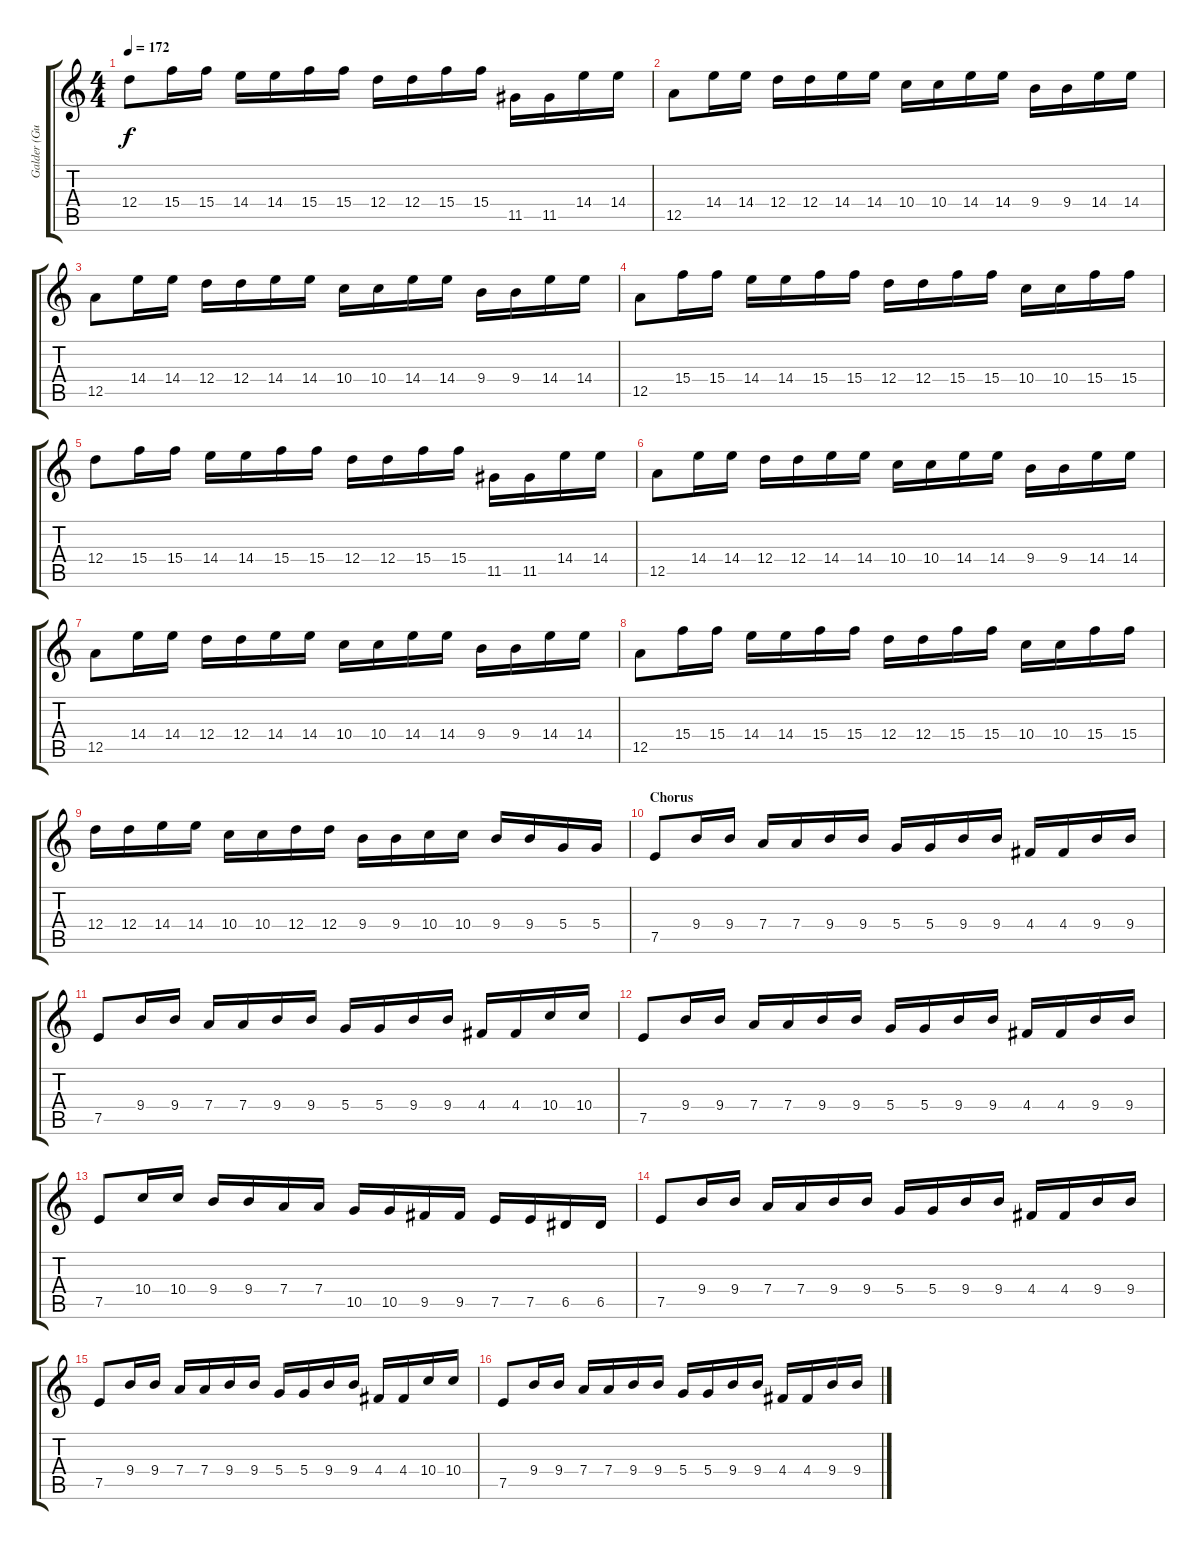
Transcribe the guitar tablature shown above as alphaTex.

\track ("Galder (Guitar1)" "Galder (Gu") {instrument distortionguitar}
\staff {score tabs}
\tuning (E4 B3 G3 D3 A2 E2) {hide}
\ts (4 4)
\tempo 172
\clef g2
\ks c
12.4.8{dy f} 15.4.16 15.4.16 14.4.16 14.4.16 15.4.16 15.4.16 12.4.16 12.4.16 15.4.16 15.4.16 11.5.16 11.5.16 14.4.16 14.4.16 |
12.5.8 14.4.16 14.4.16 12.4.16 12.4.16 14.4.16 14.4.16 10.4.16 10.4.16 14.4.16 14.4.16 9.4.16 9.4.16 14.4.16 14.4.16 |
12.5.8 14.4.16 14.4.16 12.4.16 12.4.16 14.4.16 14.4.16 10.4.16 10.4.16 14.4.16 14.4.16 9.4.16 9.4.16 14.4.16 14.4.16 |
12.5.8 15.4.16 15.4.16 14.4.16 14.4.16 15.4.16 15.4.16 12.4.16 12.4.16 15.4.16 15.4.16 10.4.16 10.4.16 15.4.16 15.4.16 |
12.4.8 15.4.16 15.4.16 14.4.16 14.4.16 15.4.16 15.4.16 12.4.16 12.4.16 15.4.16 15.4.16 11.5.16 11.5.16 14.4.16 14.4.16 |
12.5.8 14.4.16 14.4.16 12.4.16 12.4.16 14.4.16 14.4.16 10.4.16 10.4.16 14.4.16 14.4.16 9.4.16 9.4.16 14.4.16 14.4.16 |
12.5.8 14.4.16 14.4.16 12.4.16 12.4.16 14.4.16 14.4.16 10.4.16 10.4.16 14.4.16 14.4.16 9.4.16 9.4.16 14.4.16 14.4.16 |
12.5.8 15.4.16 15.4.16 14.4.16 14.4.16 15.4.16 15.4.16 12.4.16 12.4.16 15.4.16 15.4.16 10.4.16 10.4.16 15.4.16 15.4.16 |
12.4.16 12.4.16 14.4.16 14.4.16 10.4.16 10.4.16 12.4.16 12.4.16 9.4.16 9.4.16 10.4.16 10.4.16 9.4.16 9.4.16 5.4.16 5.4.16 |
\section ("" "Chorus")
7.5.8 9.4.16 9.4.16 7.4.16 7.4.16 9.4.16 9.4.16 5.4.16 5.4.16 9.4.16 9.4.16 4.4.16 4.4.16 9.4.16 9.4.16 |
7.5.8 9.4.16 9.4.16 7.4.16 7.4.16 9.4.16 9.4.16 5.4.16 5.4.16 9.4.16 9.4.16 4.4.16 4.4.16 10.4.16 10.4.16 |
7.5.8 9.4.16 9.4.16 7.4.16 7.4.16 9.4.16 9.4.16 5.4.16 5.4.16 9.4.16 9.4.16 4.4.16 4.4.16 9.4.16 9.4.16 |
7.5.8 10.4.16 10.4.16 9.4.16 9.4.16 7.4.16 7.4.16 10.5.16 10.5.16 9.5.16 9.5.16 7.5.16 7.5.16 6.5.16 6.5.16 |
7.5.8 9.4.16 9.4.16 7.4.16 7.4.16 9.4.16 9.4.16 5.4.16 5.4.16 9.4.16 9.4.16 4.4.16 4.4.16 9.4.16 9.4.16 |
7.5.8 9.4.16 9.4.16 7.4.16 7.4.16 9.4.16 9.4.16 5.4.16 5.4.16 9.4.16 9.4.16 4.4.16 4.4.16 10.4.16 10.4.16 |
7.5.8 9.4.16 9.4.16 7.4.16 7.4.16 9.4.16 9.4.16 5.4.16 5.4.16 9.4.16 9.4.16 4.4.16 4.4.16 9.4.16 9.4.16
